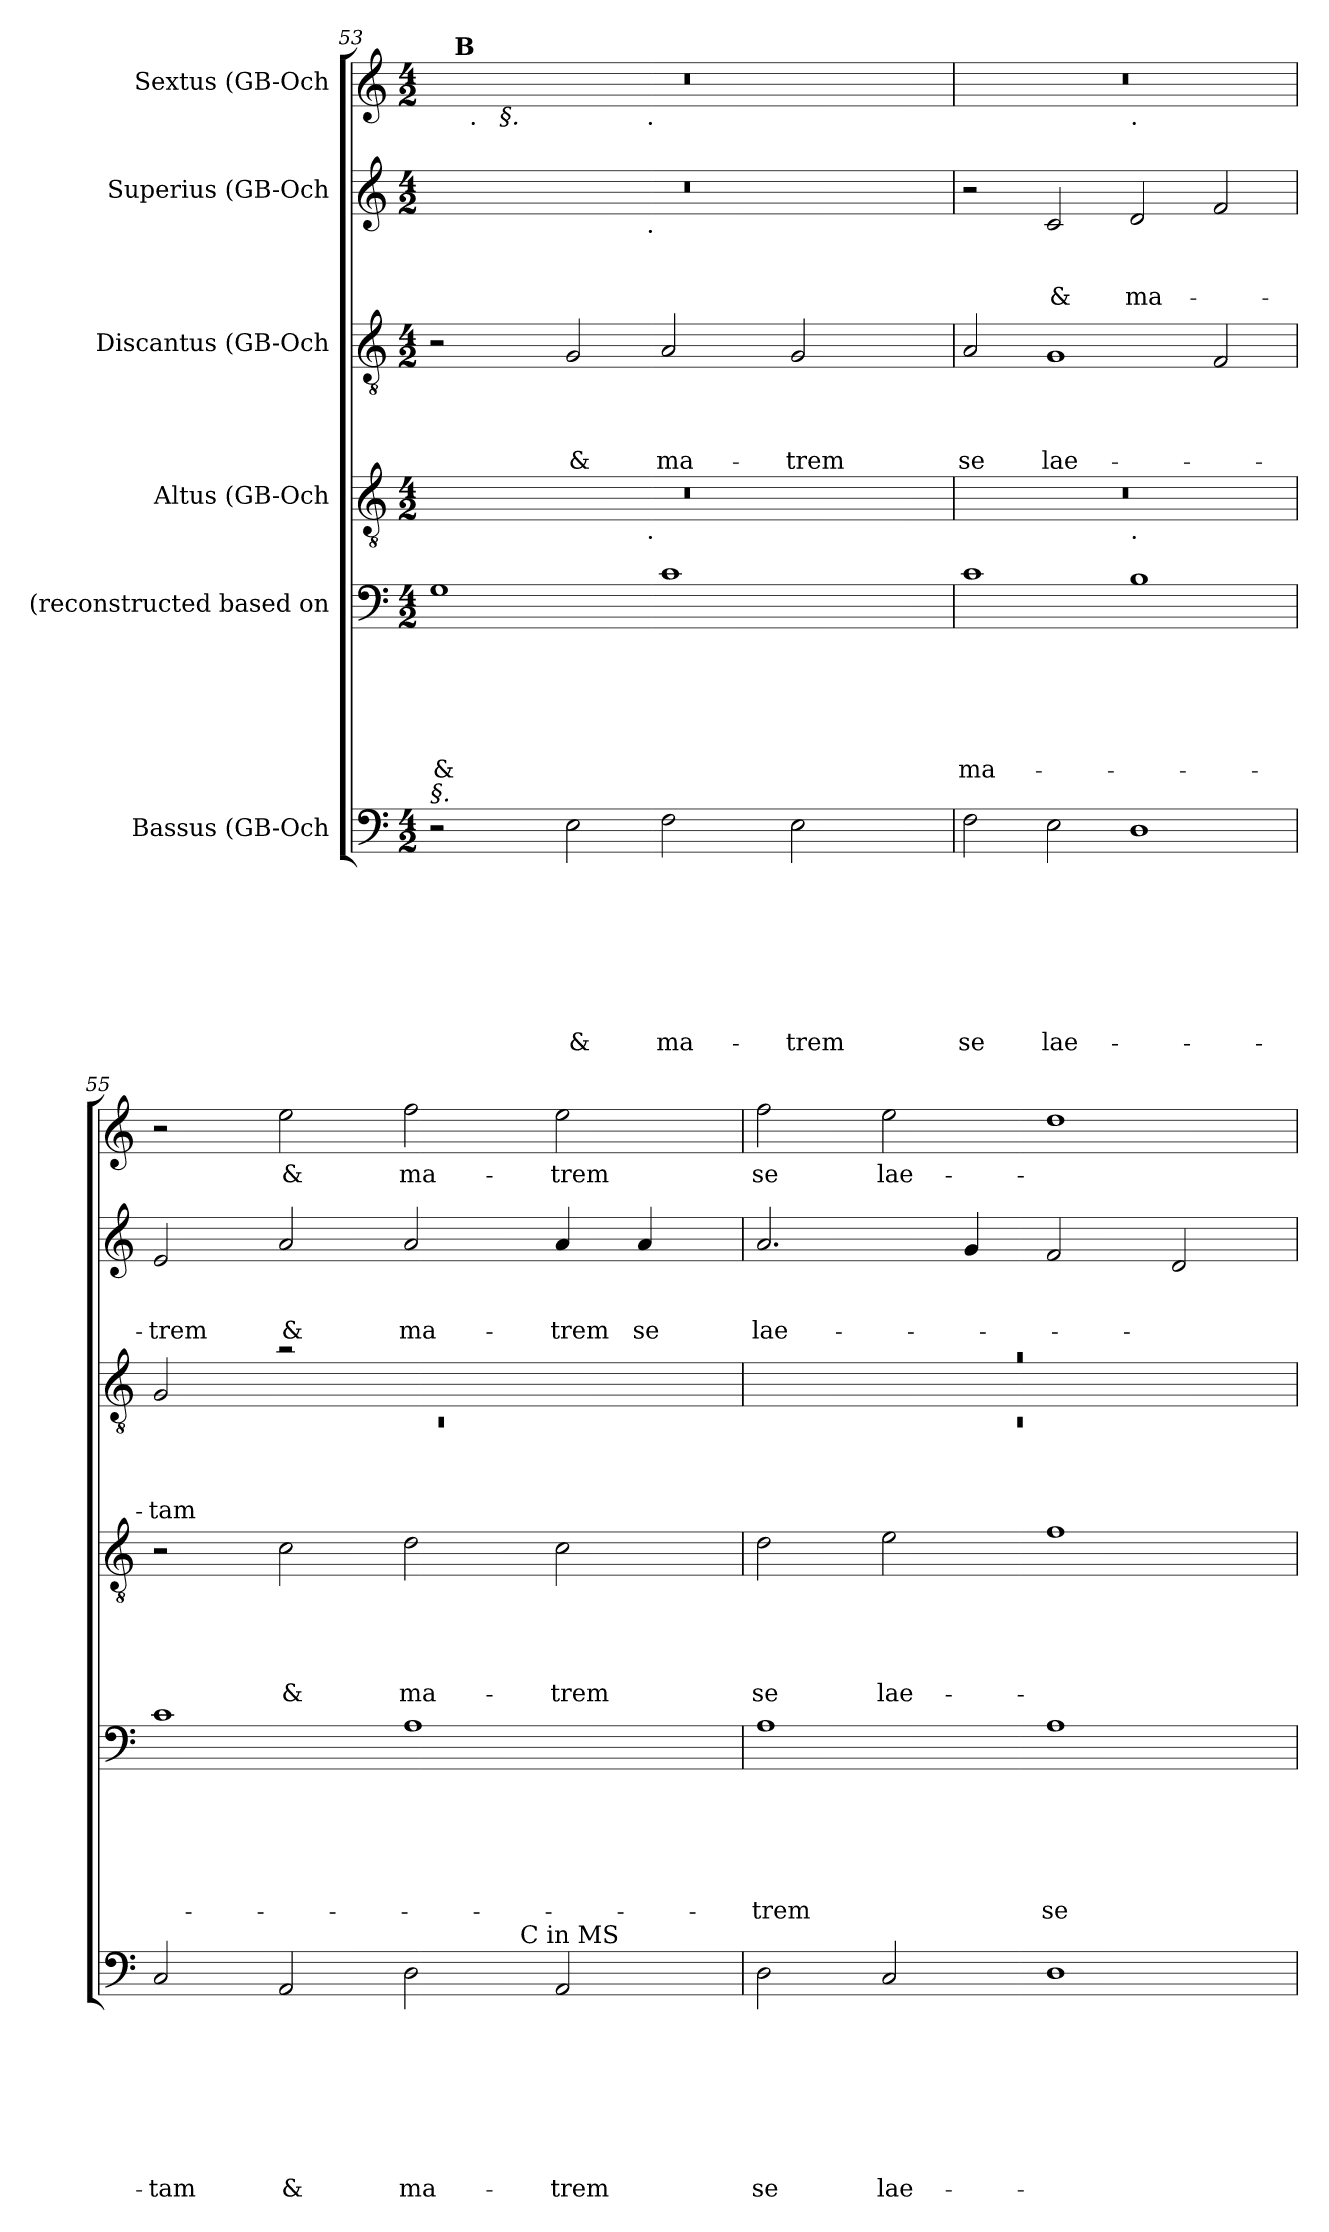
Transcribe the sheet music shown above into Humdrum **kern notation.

**kern	**text	**text	**text	**text	**text	**text	**text	**text	**kern	**text	**text	**text	**text	**text	**text	**kern	**text	**text	**text	**text	**text	**kern	**text	**text	**text	**text	**kern	**text	**text	**text	**kern	**text
*part6	*part6	*part6	*part6	*part6	*part6	*part6	*part6	*part6	*part5	*part5	*part5	*part5	*part5	*part5	*part5	*part4	*part4	*part4	*part4	*part4	*part4	*part3	*part3	*part3	*part3	*part3	*part2	*part2	*part2	*part2	*part1	*part1
*staff6	*staff6	*staff6	*staff6	*staff6	*staff6	*staff6	*staff6	*staff6	*staff5	*staff5	*staff5	*staff5	*staff5	*staff5	*staff5	*staff4	*staff4	*staff4	*staff4	*staff4	*staff4	*staff3	*staff3	*staff3	*staff3	*staff3	*staff2	*staff2	*staff2	*staff2	*staff1	*staff1
*I"Bassus (GB-Och	*	*	*	*	*	*	*	*	*I"(reconstructed based on	*	*	*	*	*	*	*I"Altus (GB-Och	*	*	*	*	*	*I"Discantus (GB-Och	*	*	*	*	*I"Superius (GB-Och	*	*	*	*I"Sextus (GB-Och	*
*clefF4	*	*	*	*	*	*	*	*	*clefF4	*	*	*	*	*	*	*clefGv2	*	*	*	*	*	*clefGv2	*	*	*	*	*clefG2	*	*	*	*clefG2	*
*k[]	*	*	*	*	*	*	*	*	*k[]	*	*	*	*	*	*	*k[]	*	*	*	*	*	*k[]	*	*	*	*	*k[]	*	*	*	*k[]	*
*C:	*	*	*	*	*	*	*	*	*C:	*	*	*	*	*	*	*C:	*	*	*	*	*	*C:	*	*	*	*	*C:	*	*	*	*C:	*
*M4/2	*	*	*	*	*	*	*	*	*M4/2	*	*	*	*	*	*	*M4/2	*	*	*	*	*	*M4/2	*	*	*	*	*M4/2	*	*	*	*M4/2	*
=53	=53	=53	=53	=53	=53	=53	=53	=53	=53	=53	=53	=53	=53	=53	=53	=53	=53	=53	=53	=53	=53	=53	=53	=53	=53	=53	=53	=53	=53	=53	=53	=53
!LO:TX:a:i:t=§.	!	!	!	!	!	!	!	!	!	!	!	!	!	!	!	!	!	!	!	!	!	!	!	!	!	!	!	!	!	!	!	!
!	!	!	!	!	!	!	!	!	!	!	!	!	!	!	!LO:LY:b	!	!	!	!	!	!	!	!	!	!	!	!	!	!	!	!	!
*	*	*	*	*	*	*	*	*	*	*	*	*	*	*	*	*^	*	*	*	*	*	*	*	*	*	*	*^	*	*	*	*^	*
*	*	*	*	*	*	*	*	*	*	*	*	*	*	*	*	*	*	*	*	*	*	*	*	*	*	*	*	*	*	*	*	*	*	*^	*
*	*	*	*	*	*	*	*	*	*	*	*	*	*	*	*	*	*	*	*	*	*	*	*	*	*	*	*	*	*	*	*	*	*	*	*^	*
*	*	*	*	*	*	*	*	*	*	*	*	*	*	*	*	*	*	*	*	*	*	*	*	*	*	*	*	*	*	*	*	*	*	*	*	*^	*
2r	.	.	.	.	.	.	.	.	1G	.	.	.	.	.	&	0r	2ryy	.	.	.	.	.	2r	.	.	.	.	0r	2ryy	.	.	.	0r	16ryy	16.ryy	8ryy	2ryy	.
!	!	!	!	!	!	!	!	!	!	!	!	!	!	!	!	!	!	!	!	!	!	!	!	!	!	!	!	!	!	!	!	!	!	!LO:TX:a:B:t=B	!	!	!	!
.	.	.	.	.	.	.	.	.	.	.	.	.	.	.	.	.	.	.	.	.	.	.	.	.	.	.	.	.	.	.	.	.	.	1ryy	.	.	.	.
!	!	!	!	!	!	!	!	!	!	!	!	!	!	!	!	!	!	!	!	!	!	!	!	!	!	!	!	!	!	!	!	!	!	!	!LO:TX:b:t=.	!	!	!
.	.	.	.	.	.	.	.	.	.	.	.	.	.	.	.	.	.	.	.	.	.	.	.	.	.	.	.	.	.	.	.	.	.	.	1ryy	.	.	.
.	.	.	.	.	.	.	.	.	.	.	.	.	.	.	.	.	.	.	.	.	.	.	.	.	.	.	.	.	.	.	.	.	.	.	.	32ryy	.	.
!	!	!	!	!	!	!	!	!	!	!	!	!	!	!	!	!	!	!	!	!	!	!	!	!	!	!	!	!	!	!	!	!	!	!	!	!LO:TX:b:i:t=§.	!	!
.	.	.	.	.	.	.	.	.	.	.	.	.	.	.	.	.	.	.	.	.	.	.	.	.	.	.	.	.	.	.	.	.	.	.	.	1ryy	.	.
!	!	!	!	!	!	!	!	!LO:LY:b	!	!	!	!	!	!	!	!	!	!	!	!	!	!	!	!	!	!	!LO:LY:b	!	!	!	!	!	!	!	!	!	!	!
2E\	.	.	.	.	.	.	.	&	.	.	.	.	.	.	.	.	4...ryy	.	.	.	.	.	2G/	.	.	.	&	.	4...ryy	.	.	.	.	.	.	.	4...ryy	.
!	!	!	!	!	!	!	!	!	!	!	!	!	!	!	!	!	!	!	!	!	!	!	!	!	!	!	!	!	!	!	!	!	!	!	!	!	!LO:TX:b:t=.	!
!	!	!	!	!	!	!	!	!	!	!	!	!	!	!	!	!	!	!	!	!	!	!	!	!	!	!	!	!	!LO:TX:b:t=.	!	!	!	!	!	!	!	!	!
!	!	!	!	!	!	!	!	!	!	!	!	!	!	!	!	!	!LO:TX:b:t=.	!	!	!	!	!	!	!	!	!	!	!	!	!	!	!	!	!	!	!	!	!
.	.	.	.	.	.	.	.	.	.	.	.	.	.	.	.	.	1ryy	.	.	.	.	.	.	.	.	.	.	.	1ryy	.	.	.	.	.	.	.	1ryy	.
!	!	!	!	!	!	!	!	!LO:LY:b	!	!	!	!	!	!	!	!	!	!	!	!	!	!	!	!	!	!	!LO:LY:b	!	!	!	!	!	!	!	!	!	!	!
2F\	.	.	.	.	.	.	.	ma-	1c	.	.	.	.	.	.	.	.	.	.	.	.	.	2A/	.	.	.	ma-	.	.	.	.	.	.	.	.	.	.	.
.	.	.	.	.	.	.	.	.	.	.	.	.	.	.	.	.	.	.	.	.	.	.	.	.	.	.	.	.	.	.	.	.	.	2...ryy	.	.	.	.
.	.	.	.	.	.	.	.	.	.	.	.	.	.	.	.	.	.	.	.	.	.	.	.	.	.	.	.	.	.	.	.	.	.	.	2ryy	.	.	.
.	.	.	.	.	.	.	.	.	.	.	.	.	.	.	.	.	.	.	.	.	.	.	.	.	.	.	.	.	.	.	.	.	.	.	.	2ryy	.	.
!	!	!	!	!	!	!	!	!LO:LY:b	!	!	!	!	!	!	!	!	!	!	!	!	!	!	!	!	!	!	!LO:LY:b	!	!	!	!	!	!	!	!	!	!	!
2E\	.	.	.	.	.	.	.	-trem	.	.	.	.	.	.	.	.	.	.	.	.	.	.	2G/	.	.	.	-trem	.	.	.	.	.	.	.	.	.	.	.
.	.	.	.	.	.	.	.	.	.	.	.	.	.	.	.	.	.	.	.	.	.	.	.	.	.	.	.	.	.	.	.	.	.	.	4ryy	.	.	.
.	.	.	.	.	.	.	.	.	.	.	.	.	.	.	.	.	.	.	.	.	.	.	.	.	.	.	.	.	.	.	.	.	.	.	.	4ryy	.	.
.	.	.	.	.	.	.	.	.	.	.	.	.	.	.	.	.	.	.	.	.	.	.	.	.	.	.	.	.	.	.	.	.	.	.	8ryy	.	.	.
.	.	.	.	.	.	.	.	.	.	.	.	.	.	.	.	.	.	.	.	.	.	.	.	.	.	.	.	.	.	.	.	.	.	.	.	16.ryy	.	.
.	.	.	.	.	.	.	.	.	.	.	.	.	.	.	.	.	32ryy	.	.	.	.	.	.	.	.	.	.	.	32ryy	.	.	.	.	.	32ryy	.	32ryy	.
!!LO:LB:g=z
=54	=54	=54	=54	=54	=54	=54	=54	=54	=54	=54	=54	=54	=54	=54	=54	=54	=54	=54	=54	=54	=54	=54	=54	=54	=54	=54	=54	=54	=54	=54	=54	=54	=54	=54	=54	=54	=54	=54
!	!	!	!	!	!	!	!	!LO:LY:b	!	!	!	!	!	!	!LO:LY:b	!	!	!	!	!	!	!	!	!	!	!	!LO:LY:b	!	!	!	!	!	!	!	!	!	!	!
*	*	*	*	*	*	*	*	*	*	*	*	*	*	*	*	*	*	*	*	*	*	*	*	*	*	*	*	*v	*v	*	*	*	*	*	*	*	*	*
*	*	*	*	*	*	*	*	*	*	*	*	*	*	*	*	*	*	*	*	*	*	*	*	*	*	*	*	*	*	*	*	*	*v	*v	*v	*v	*
2F\	.	.	.	.	.	.	.	se	1c	.	.	.	.	.	ma-	0r	1ryy	.	.	.	.	.	2A/	.	.	.	se	2r	.	.	.	0r	1ryy	.
!	!	!	!	!	!	!	!	!LO:LY:b	!	!	!	!	!	!	!	!	!	!	!	!	!	!	!	!	!	!	!LO:LY:b	!	!	!	!LO:LY:b	!	!	!
2E\	.	.	.	.	.	.	.	lae-	.	.	.	.	.	.	.	.	.	.	.	.	.	.	1G	.	.	.	lae-	2c/	.	.	&	.	.	.
!	!	!	!	!	!	!	!	!	!	!	!	!	!	!	!	!	!	!	!	!	!	!	!	!	!	!	!	!	!	!	!	!	!LO:TX:b:t=.	!
!	!	!	!	!	!	!	!	!	!	!	!	!	!	!	!	!	!LO:TX:b:t=.	!	!	!	!	!	!	!	!	!	!	!	!	!	!	!	!	!
!	!	!	!	!	!	!	!	!	!	!	!	!	!	!	!	!	!	!	!	!	!	!	!	!	!	!	!	!	!	!	!LO:LY:b	!	!	!
1D	.	.	.	.	.	.	.	.	1B	.	.	.	.	.	.	.	1ryy	.	.	.	.	.	.	.	.	.	.	2d/	.	.	ma-	.	1ryy	.
.	.	.	.	.	.	.	.	.	.	.	.	.	.	.	.	.	.	.	.	.	.	.	2F/	.	.	.	.	2f/	.	.	.	.	.	.
=55	=55	=55	=55	=55	=55	=55	=55	=55	=55	=55	=55	=55	=55	=55	=55	=55	=55	=55	=55	=55	=55	=55	=55	=55	=55	=55	=55	=55	=55	=55	=55	=55	=55	=55
*	*	*	*	*	*	*	*	*	*	*	*	*	*	*	*	*	*	*	*	*	*	*	*^	*	*	*	*	*	*	*	*	*	*	*
!	!	!	!	!	!	!	!	!LO:LY:b	!	!	!	!	!	!	!	!	!	!	!	!	!	!	!	!LO:N:vis=1	!	!	!	!LO:LY:b	!	!	!	!LO:LY:b	!	!	!
*^	*	*	*	*	*	*	*	*	*	*	*	*	*	*	*	*v	*v	*	*	*	*	*	*	*	*	*	*	*	*	*	*	*	*v	*v	*
2C/	1ryy	.	.	.	.	.	.	.	-tam	1c	.	.	.	.	.	.	2r	.	.	.	.	.	2G/	0rC	.	.	.	-tam	2e/	.	.	-trem	2r	.
!	!	!	!	!	!	!	!	!	!LO:LY:b	!	!	!	!	!	!	!	!	!	!	!	!	!LO:LY:b	!	!	!	!	!	!	!	!	!	!LO:LY:b	!	!LO:LY:b
2AA/	.	.	.	.	.	.	.	.	&	.	.	.	.	.	.	.	2c\	.	.	.	.	&	2ra	.	.	.	.	.	2a/	.	.	&	2ee\	&
!	!	!	!	!	!	!	!	!	!LO:LY:b	!	!	!	!	!	!	!	!	!	!	!	!	!LO:LY:b	!	!	!	!	!	!	!	!	!	!LO:LY:b	!	!LO:LY:b
2D\	4..ryy	.	.	.	.	.	.	.	ma-	1A	.	.	.	.	.	.	2d\	.	.	.	.	ma-	1ryy	.	.	.	.	.	2a/	.	.	ma-	2ff\	ma-
!	!LO:TX:a:t=C in MS	!	!	!	!	!	!	!	!	!	!	!	!	!	!	!	!	!	!	!	!	!	!	!	!	!	!	!	!	!	!	!	!	!
.	2ryy	.	.	.	.	.	.	.	.	.	.	.	.	.	.	.	.	.	.	.	.	.	.	.	.	.	.	.	.	.	.	.	.	.
!	!	!	!	!	!	!	!	!	!LO:LY:b	!	!	!	!	!	!	!	!	!	!	!	!	!LO:LY:b	!	!	!	!	!	!	!	!	!	!LO:LY:b	!	!LO:LY:b
2AA/	.	.	.	.	.	.	.	.	-trem	.	.	.	.	.	.	.	2c\	.	.	.	.	-trem	.	.	.	.	.	.	4a/	.	.	-trem	2ee\	-trem
!	!	!	!	!	!	!	!	!	!	!	!	!	!	!	!	!	!	!	!	!	!	!	!	!	!	!	!	!	!	!	!	!LO:LY:b	!	!
.	.	.	.	.	.	.	.	.	.	.	.	.	.	.	.	.	.	.	.	.	.	.	.	.	.	.	.	.	4a/	.	.	se	.	.
.	16ryy	.	.	.	.	.	.	.	.	.	.	.	.	.	.	.	.	.	.	.	.	.	.	.	.	.	.	.	.	.	.	.	.	.
=56	=56	=56	=56	=56	=56	=56	=56	=56	=56	=56	=56	=56	=56	=56	=56	=56	=56	=56	=56	=56	=56	=56	=56	=56	=56	=56	=56	=56	=56	=56	=56	=56	=56	=56
!	!	!	!	!	!	!	!	!	!LO:LY:b	!	!	!	!	!	!	!LO:LY:b	!	!	!	!	!	!LO:LY:b	!LO:N:vis=1	!LO:N:vis=1	!	!	!	!	!	!	!	!LO:LY:b	!	!LO:LY:b
*v	*v	*	*	*	*	*	*	*	*	*	*	*	*	*	*	*	*	*	*	*	*	*	*	*	*	*	*	*	*	*	*	*	*	*
2D\	.	.	.	.	.	.	.	se	1A	.	.	.	.	.	-trem	2d\	.	.	.	.	se	0ra	0rC	.	.	.	.	2.a/	.	.	lae-	2ff\	se
!	!	!	!	!	!	!	!	!LO:LY:b	!	!	!	!	!	!	!	!	!	!	!	!	!LO:LY:b	!	!	!	!	!	!	!	!	!	!	!	!LO:LY:b
2C/	.	.	.	.	.	.	.	lae-	.	.	.	.	.	.	.	2e\	.	.	.	.	lae-	.	.	.	.	.	.	.	.	.	.	2ee\	lae-
.	.	.	.	.	.	.	.	.	.	.	.	.	.	.	.	.	.	.	.	.	.	.	.	.	.	.	.	4g/	.	.	.	.	.
!	!	!	!	!	!	!	!	!	!	!	!	!	!	!	!LO:LY:b	!	!	!	!	!	!	!	!	!	!	!	!	!	!	!	!	!	!
1D	.	.	.	.	.	.	.	.	1A	.	.	.	.	.	se	1f	.	.	.	.	.	.	.	.	.	.	.	2f/	.	.	.	1dd	.
.	.	.	.	.	.	.	.	.	.	.	.	.	.	.	.	.	.	.	.	.	.	.	.	.	.	.	.	2d/	.	.	.	.	.
*	*	*	*	*	*	*	*	*	*	*	*	*	*	*	*	*	*	*	*	*	*	*v	*v	*	*	*	*	*	*	*	*	*	*
=	=	=	=	=	=	=	=	=	=	=	=	=	=	=	=	=	=	=	=	=	=	=	=	=	=	=	=	=	=	=	=	=
*-	*-	*-	*-	*-	*-	*-	*-	*-	*-	*-	*-	*-	*-	*-	*-	*-	*-	*-	*-	*-	*-	*-	*-	*-	*-	*-	*-	*-	*-	*-	*-	*-
